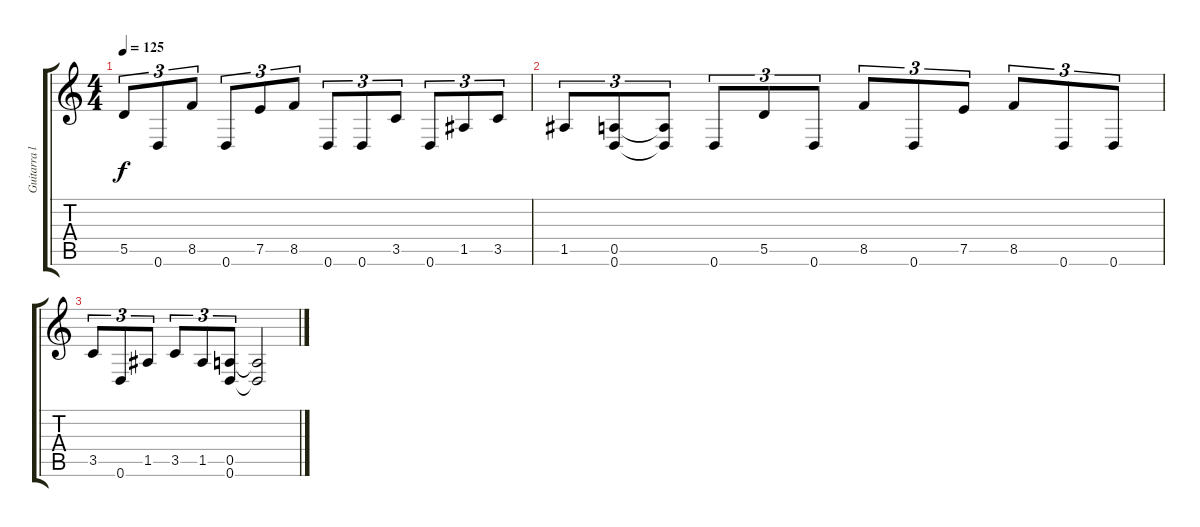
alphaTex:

\track ("Guitarra líder" "Guitarra l") {instrument distortionguitar}
\staff {score tabs}
\tuning (E4 B3 G3 D3 A2 D2) {hide}
\ts (4 4)
\tempo 125
\clef g2
\ks c
5.5.8{tu (3 2) dy f} 0.6.8{tu (3 2)} 8.5.8{tu (3 2)} 0.6.8{tu (3 2)} 7.5.8{tu (3 2)} 8.5.8{tu (3 2)} 0.6.8{tu (3 2)} 0.6.8{tu (3 2)} 3.5.8{tu (3 2)} 0.6.8{tu (3 2)} 1.5.8{tu (3 2)} 3.5.8{tu (3 2)} |
1.5.8{tu (3 2)} (0.5 0.6).8{tu (3 2)} (0.5{t} 0.6{t}).8{tu (3 2)} 0.6.8{tu (3 2)} 5.5.8{tu (3 2)} 0.6.8{tu (3 2)} 8.5.8{tu (3 2)} 0.6.8{tu (3 2)} 7.5.8{tu (3 2)} 8.5.8{tu (3 2)} 0.6.8{tu (3 2)} 0.6.8{tu (3 2)} |
3.5.8{tu (3 2)} 0.6.8{tu (3 2)} 1.5.8{tu (3 2)} 3.5.8{tu (3 2)} 1.5.8{tu (3 2)} (0.5 0.6).8{tu (3 2)} (0.5{t} 0.6{t}).2
